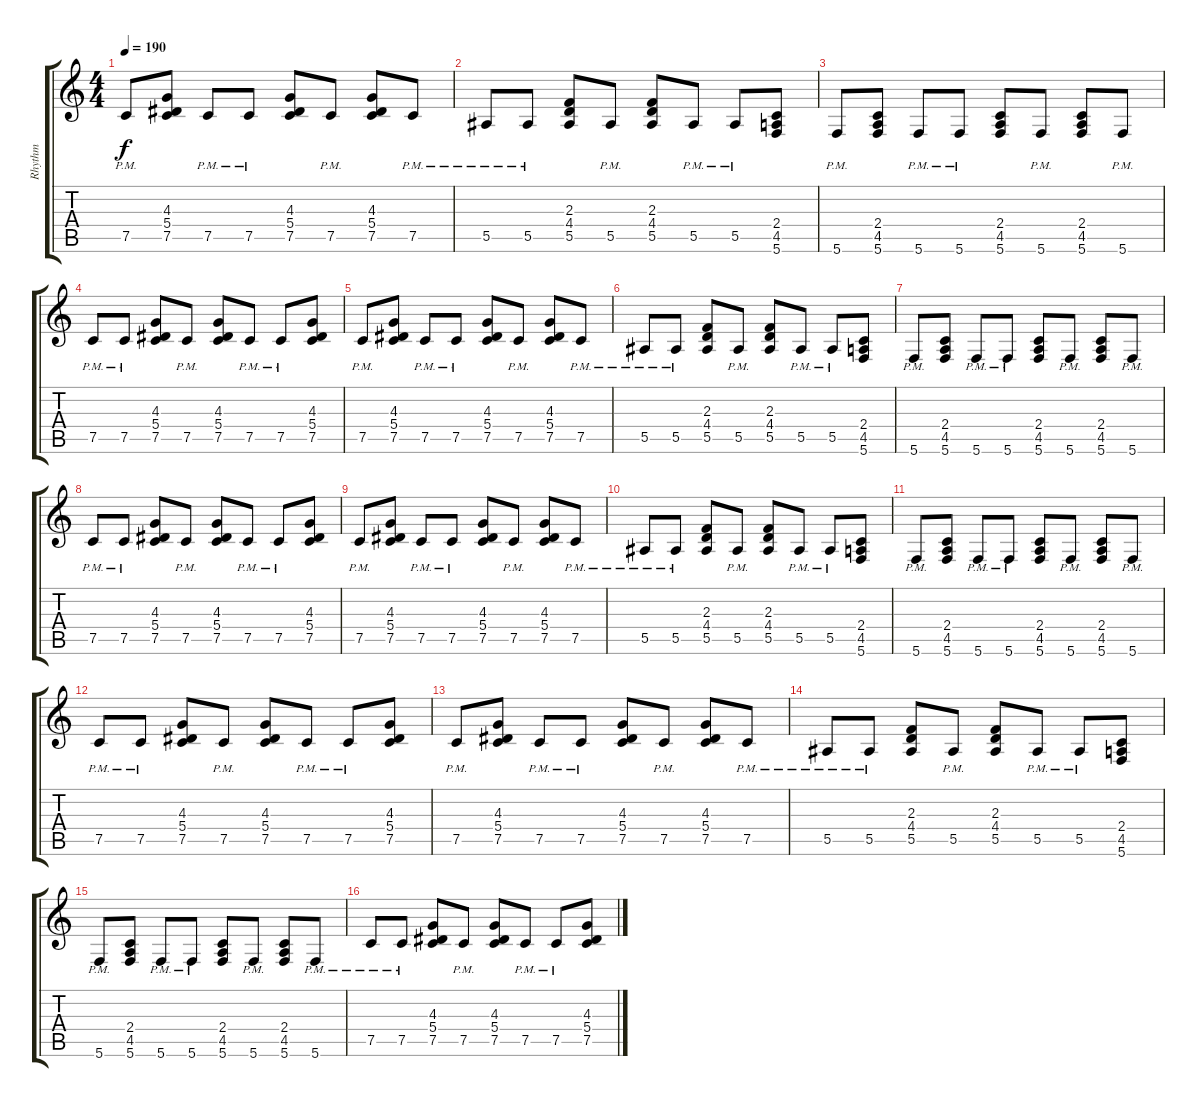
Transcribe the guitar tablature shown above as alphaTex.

\track ("Rhythm" "Rhythm") {instrument distortionguitar}
\staff {score tabs}
\tuning (C4 G3 Eb3 Bb2 F2 C2) {hide}
\ts (4 4)
\tempo 190
\clef g2
\ks c
7.5{pm}.8{dy f} (4.3 5.4 7.5).8 7.5{pm}.8 7.5{pm}.8 (4.3 5.4 7.5).8 7.5{pm}.8 (4.3 5.4 7.5).8 7.5{pm}.8 |
5.5{pm}.8 5.5{pm}.8 (2.3 4.4 5.5).8 5.5{pm}.8 (2.3 4.4 5.5).8 5.5{pm}.8 5.5{pm}.8 (2.4 4.5 5.6).8 |
5.6{pm}.8 (2.4 4.5 5.6).8 5.6{pm}.8 5.6{pm}.8 (2.4 4.5 5.6).8 5.6{pm}.8 (2.4 4.5 5.6).8 5.6{pm}.8 |
7.5{pm}.8 7.5{pm}.8 (4.3 5.4 7.5).8 7.5{pm}.8 (4.3 5.4 7.5).8 7.5{pm}.8 7.5{pm}.8 (4.3 5.4 7.5).8 |
7.5{pm}.8 (4.3 5.4 7.5).8 7.5{pm}.8 7.5{pm}.8 (4.3 5.4 7.5).8 7.5{pm}.8 (4.3 5.4 7.5).8 7.5{pm}.8 |
5.5{pm}.8 5.5{pm}.8 (2.3 4.4 5.5).8 5.5{pm}.8 (2.3 4.4 5.5).8 5.5{pm}.8 5.5{pm}.8 (2.4 4.5 5.6).8 |
5.6{pm}.8 (2.4 4.5 5.6).8 5.6{pm}.8 5.6{pm}.8 (2.4 4.5 5.6).8 5.6{pm}.8 (2.4 4.5 5.6).8 5.6{pm}.8 |
7.5{pm}.8 7.5{pm}.8 (4.3 5.4 7.5).8 7.5{pm}.8 (4.3 5.4 7.5).8 7.5{pm}.8 7.5{pm}.8 (4.3 5.4 7.5).8 |
7.5{pm}.8 (4.3 5.4 7.5).8 7.5{pm}.8 7.5{pm}.8 (4.3 5.4 7.5).8 7.5{pm}.8 (4.3 5.4 7.5).8 7.5{pm}.8 |
5.5{pm}.8 5.5{pm}.8 (2.3 4.4 5.5).8 5.5{pm}.8 (2.3 4.4 5.5).8 5.5{pm}.8 5.5{pm}.8 (2.4 4.5 5.6).8 |
5.6{pm}.8 (2.4 4.5 5.6).8 5.6{pm}.8 5.6{pm}.8 (2.4 4.5 5.6).8 5.6{pm}.8 (2.4 4.5 5.6).8 5.6{pm}.8 |
7.5{pm}.8 7.5{pm}.8 (4.3 5.4 7.5).8 7.5{pm}.8 (4.3 5.4 7.5).8 7.5{pm}.8 7.5{pm}.8 (4.3 5.4 7.5).8 |
7.5{pm}.8 (4.3 5.4 7.5).8 7.5{pm}.8 7.5{pm}.8 (4.3 5.4 7.5).8 7.5{pm}.8 (4.3 5.4 7.5).8 7.5{pm}.8 |
5.5{pm}.8 5.5{pm}.8 (2.3 4.4 5.5).8 5.5{pm}.8 (2.3 4.4 5.5).8 5.5{pm}.8 5.5{pm}.8 (2.4 4.5 5.6).8 |
5.6{pm}.8 (2.4 4.5 5.6).8 5.6{pm}.8 5.6{pm}.8 (2.4 4.5 5.6).8 5.6{pm}.8 (2.4 4.5 5.6).8 5.6{pm}.8 |
7.5{pm}.8 7.5{pm}.8 (4.3 5.4 7.5).8 7.5{pm}.8 (4.3 5.4 7.5).8 7.5{pm}.8 7.5{pm}.8 (4.3 5.4 7.5).8
